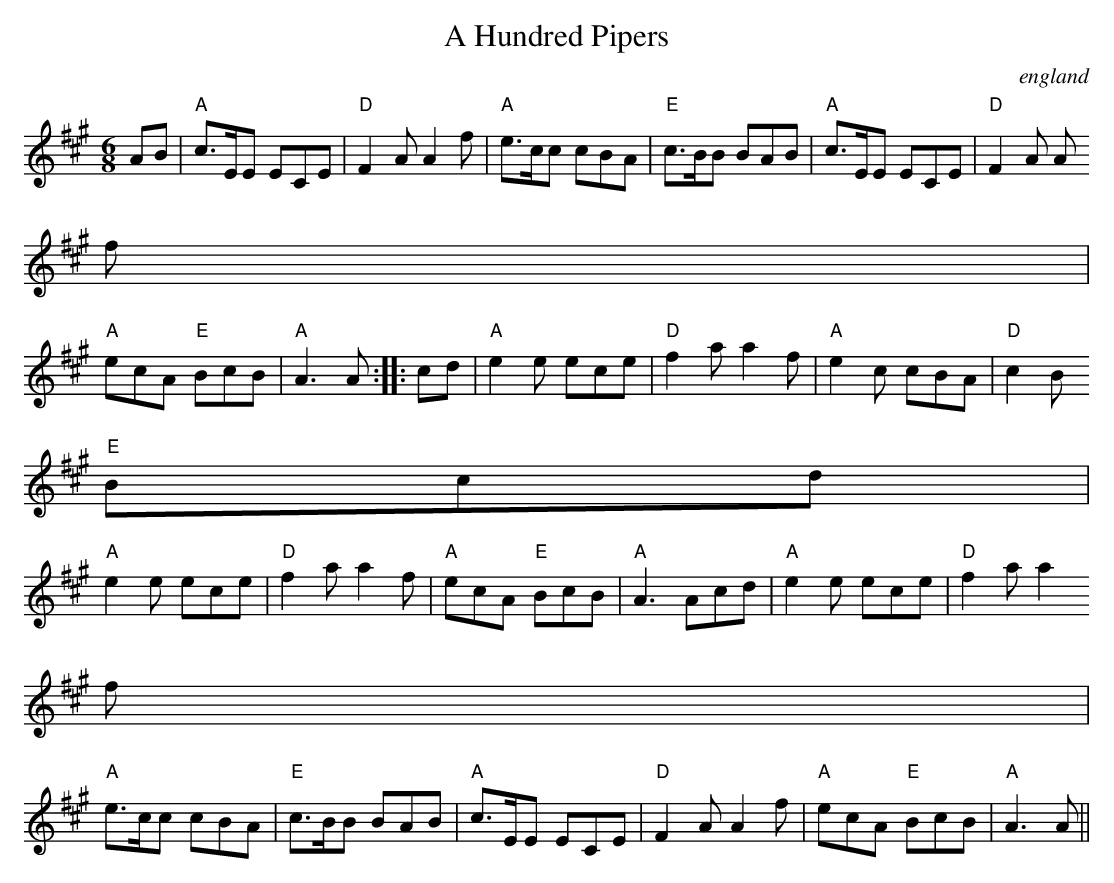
X:1
T:A Hundred Pipers
O:england
M:6/8
L:1/8
K:A
AB|"A"c>EE ECE|"D" F2A A2 f|"A"e>cc cBA|"E"c>BB BAB|"A"c>EE ECE|"D"F2A A
2 f|
"A"ecA "E"BcB|"A"A3 A:||:cd|"A"e2 e ece|"D"f2 a a2 f|"A"e2 c cBA|"D"c2 B
"E"Bcd|
"A"e2 e ece|"D"f2 a a2 f|"A"ecA "E"BcB|"A"A3 Acd|"A"e2 e ece|"D"f2 a a2
f|
"A"e>cc cBA|"E"c>BB BAB|"A"c>EE ECE|"D"F2A A2 f|"A"ecA "E"BcB|"A"A3 A||
